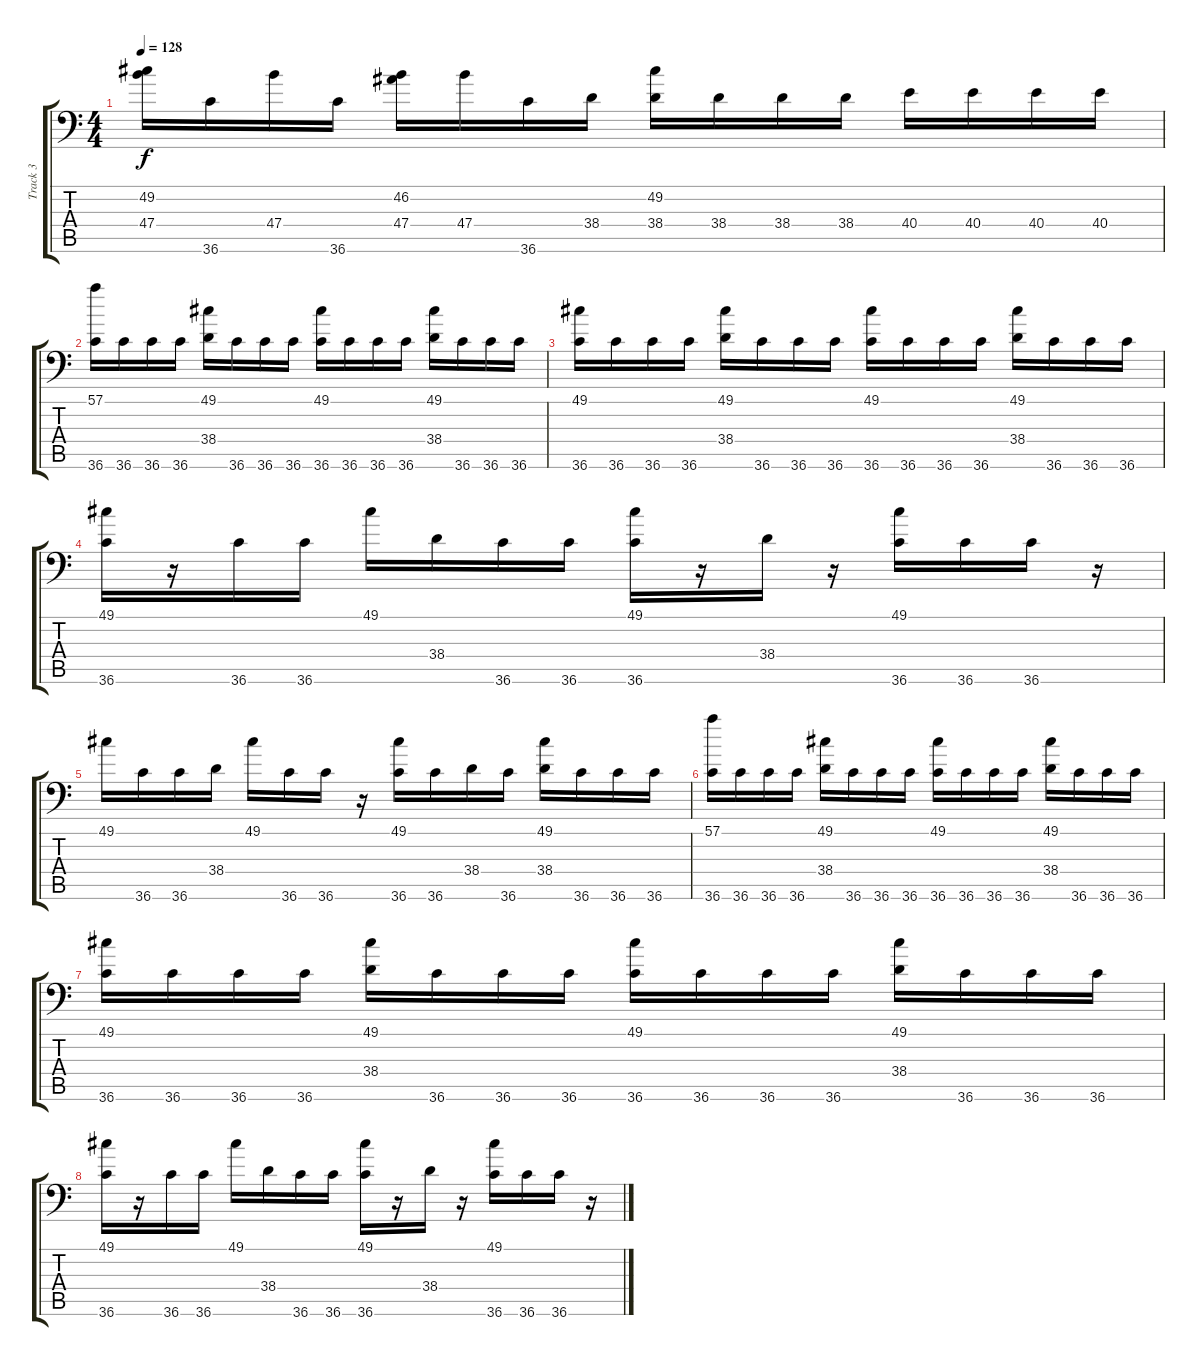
\track ("Track 3" "Track 3") {instrument acousticgrandpiano}
\staff {score tabs}
\tuning (C-1 C-1 C-1 C-1 C-1 C-1) {hide}
\ts (4 4)
\tempo 128
\clef f4
\ks c
(49.2 47.4).16{dy f} 36.6.16 47.4.16 36.6.16 (46.2 47.4).16 47.4.16 36.6.16 38.4.16 (49.2 38.4).16 38.4.16 38.4.16 38.4.16 40.4.16 40.4.16 40.4.16 40.4.16 |
(57.1 36.6).16 36.6.16 36.6.16 36.6.16 (49.1 38.4).16 36.6.16 36.6.16 36.6.16 (49.1 36.6).16 36.6.16 36.6.16 36.6.16 (49.1 38.4).16 36.6.16 36.6.16 36.6.16 |
(49.1 36.6).16 36.6.16 36.6.16 36.6.16 (49.1 38.4).16 36.6.16 36.6.16 36.6.16 (49.1 36.6).16 36.6.16 36.6.16 36.6.16 (49.1 38.4).16 36.6.16 36.6.16 36.6.16 |
(49.1 36.6).16 r.16 36.6.16 36.6.16 49.1.16 38.4.16 36.6.16 36.6.16 (49.1 36.6).16 r.16 38.4.16 r.16 (49.1 36.6).16 36.6.16 36.6.16 r.16 |
49.1.16 36.6.16 36.6.16 38.4.16 49.1.16 36.6.16 36.6.16 r.16 (49.1 36.6).16 36.6.16 38.4.16 36.6.16 (49.1 38.4).16 36.6.16 36.6.16 36.6.16 |
(57.1 36.6).16 36.6.16 36.6.16 36.6.16 (49.1 38.4).16 36.6.16 36.6.16 36.6.16 (49.1 36.6).16 36.6.16 36.6.16 36.6.16 (49.1 38.4).16 36.6.16 36.6.16 36.6.16 |
(49.1 36.6).16 36.6.16 36.6.16 36.6.16 (49.1 38.4).16 36.6.16 36.6.16 36.6.16 (49.1 36.6).16 36.6.16 36.6.16 36.6.16 (49.1 38.4).16 36.6.16 36.6.16 36.6.16 |
(49.1 36.6).16 r.16 36.6.16 36.6.16 49.1.16 38.4.16 36.6.16 36.6.16 (49.1 36.6).16 r.16 38.4.16 r.16 (49.1 36.6).16 36.6.16 36.6.16 r.16
